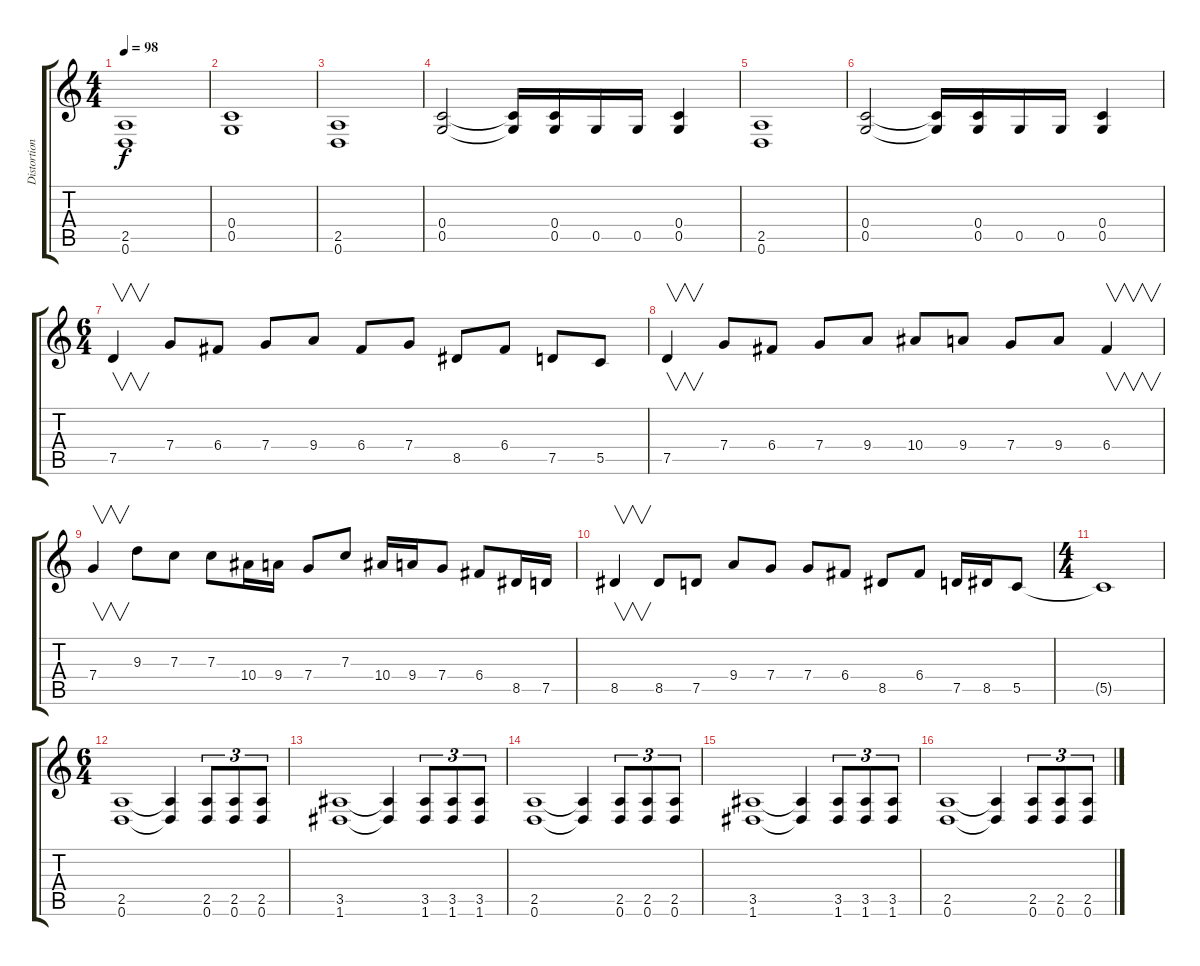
\track ("Distortion Guitar " "Distortion") {instrument distortionguitar}
\staff {score tabs}
\tuning (D4 A3 F3 C3 G2 D2) {hide}
\ts (4 4)
\tempo 98
\clef g2
\ks c
(2.5 0.6).1{dy f} |
(0.4 0.5).1 |
(2.5 0.6).1 |
(0.4 0.5).2 (0.4{t} 0.5{t}).16 (0.4 0.5).16 0.5.16 0.5.16 (0.4 0.5).4 |
(2.5 0.6).1 |
(0.4 0.5).2 (0.4{t} 0.5{t}).16 (0.4 0.5).16 0.5.16 0.5.16 (0.4 0.5).4 |
\ts (6 4)
7.5.4{v} 7.4.8 6.4.8 7.4.8 9.4.8 6.4.8 7.4.8 8.5.8 6.4.8 7.5.8 5.5.8 |
7.5.4{v} 7.4.8 6.4.8 7.4.8 9.4.8 10.4.8 9.4.8 7.4.8 9.4.8 6.4.4{v} |
7.4.4{v} 9.3.8 7.3.8 7.3.8 10.4.16 9.4.16 7.4.8 7.3.8 10.4.16 9.4.16 7.4.8 6.4.8 8.5.16 7.5.16 |
8.5.4{v} 8.5.8 7.5.8 9.4.8 7.4.8 7.4.8 6.4.8 8.5.8 6.4.8 7.5.16 8.5.16 5.5.8 |
\ts (4 4)
5.5{t}.1 |
\ts (6 4)
(2.5 0.6).1 (2.5{t} 0.6{t}).4 (2.5 0.6).8{tu (3 2)} (2.5 0.6).8{tu (3 2)} (2.5 0.6).8{tu (3 2)} |
(3.5 1.6).1 (3.5{t} 1.6{t}).4 (3.5 1.6).8{tu (3 2)} (3.5 1.6).8{tu (3 2)} (3.5 1.6).8{tu (3 2)} |
(2.5 0.6).1 (2.5{t} 0.6{t}).4 (2.5 0.6).8{tu (3 2)} (2.5 0.6).8{tu (3 2)} (2.5 0.6).8{tu (3 2)} |
(3.5 1.6).1 (3.5{t} 1.6{t}).4 (3.5 1.6).8{tu (3 2)} (3.5 1.6).8{tu (3 2)} (3.5 1.6).8{tu (3 2)} |
(2.5 0.6).1 (2.5{t} 0.6{t}).4 (2.5 0.6).8{tu (3 2)} (2.5 0.6).8{tu (3 2)} (2.5 0.6).8{tu (3 2)}
